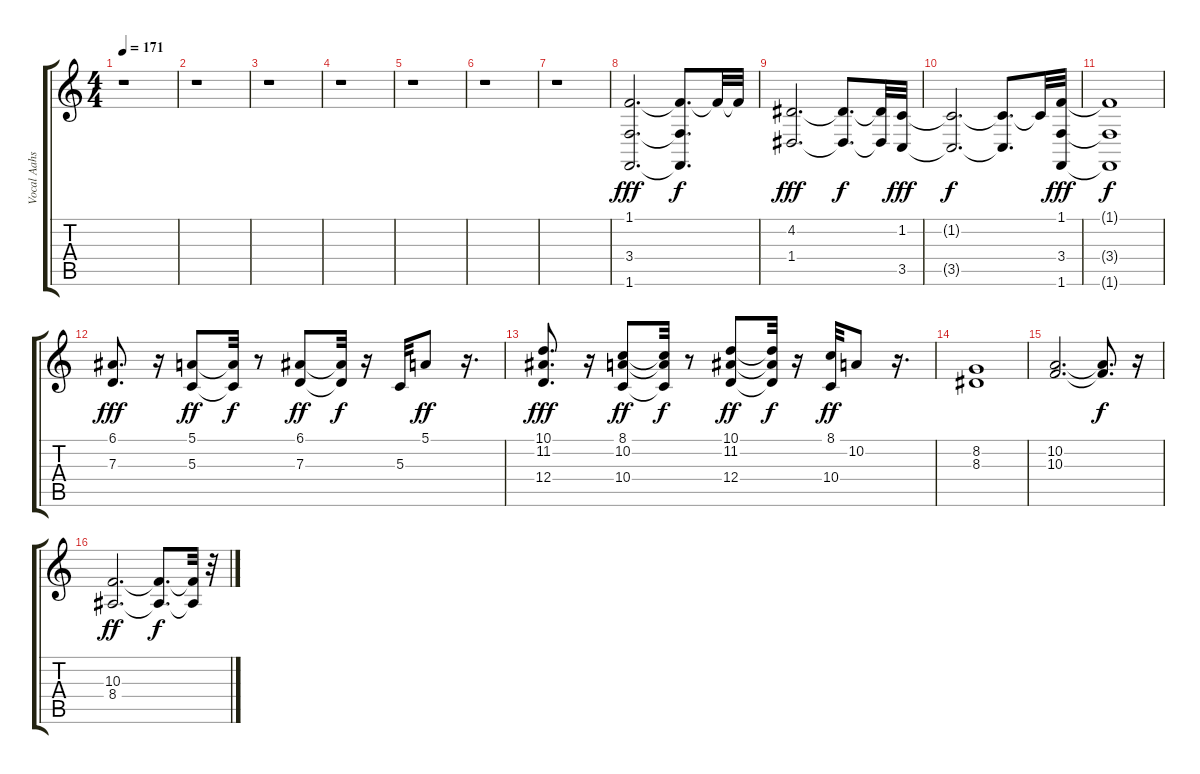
\track ("Vocal Aahs" "Vocal Aahs") {instrument choiraahs}
\staff {score tabs}
\tuning (E4 B3 G3 D3 A2 E2) {hide}
\ts (4 4)
\tempo 171
\clef g2
\ks c
r.1{dy ff} |
r.1 |
r.1 |
r.1 |
r.1 |
r.1 |
r.1 |
(1.1 3.4 1.6).2{d dy fff volume 11} (1.1{t} 3.4{t} 1.6{t}).8{d dy f} 1.1{t}.32 1.1{t}.32 |
(4.2 1.4).2{d dy fff} (4.2{t} 1.4{t}).8{d dy f} (4.2{t} 1.4{t}).32 (1.2 3.5).32{dy fff} |
(1.2{t} 3.5{t}).2{d dy f} (1.2{t} 3.5{t}).8{d} 1.2{t}.32 (1.1 3.4 1.6).32{dy fff} |
(1.1{t} 3.4{t} 1.6{t}).1{dy f} |
(6.1 7.3).8{d dy fff} r.16 (5.1 5.3).8{dy ff} (5.1{t} 5.3{t}).32{dy f} r.8 (6.1 7.3).8{dy ff} (6.1{t} 7.3{t}).32{dy f} r.16 5.3.32 5.1.8{dy ff} r.16{d} |
(10.1 11.2 12.4).8{d dy fff} r.16 (8.1 10.2 10.4).8{dy ff} (8.1{t} 10.2{t} 10.4{t}).32{dy f} r.8 (10.1 11.2 12.4).8{dy ff} (10.1{t} 11.2{t} 12.4{t}).32{dy f} r.16 (8.1 10.4).32{dy ff} 10.2.8 r.16{d} |
(8.2 8.3).1 |
(10.2 10.3).2{d} (10.2{t} 10.3{t}).8{d dy f} r.16 |
(10.3 8.4).2{d dy ff} (10.3{t} 8.4{t}).8{d dy f} (10.3{t} 8.4{t}).32 r.32
